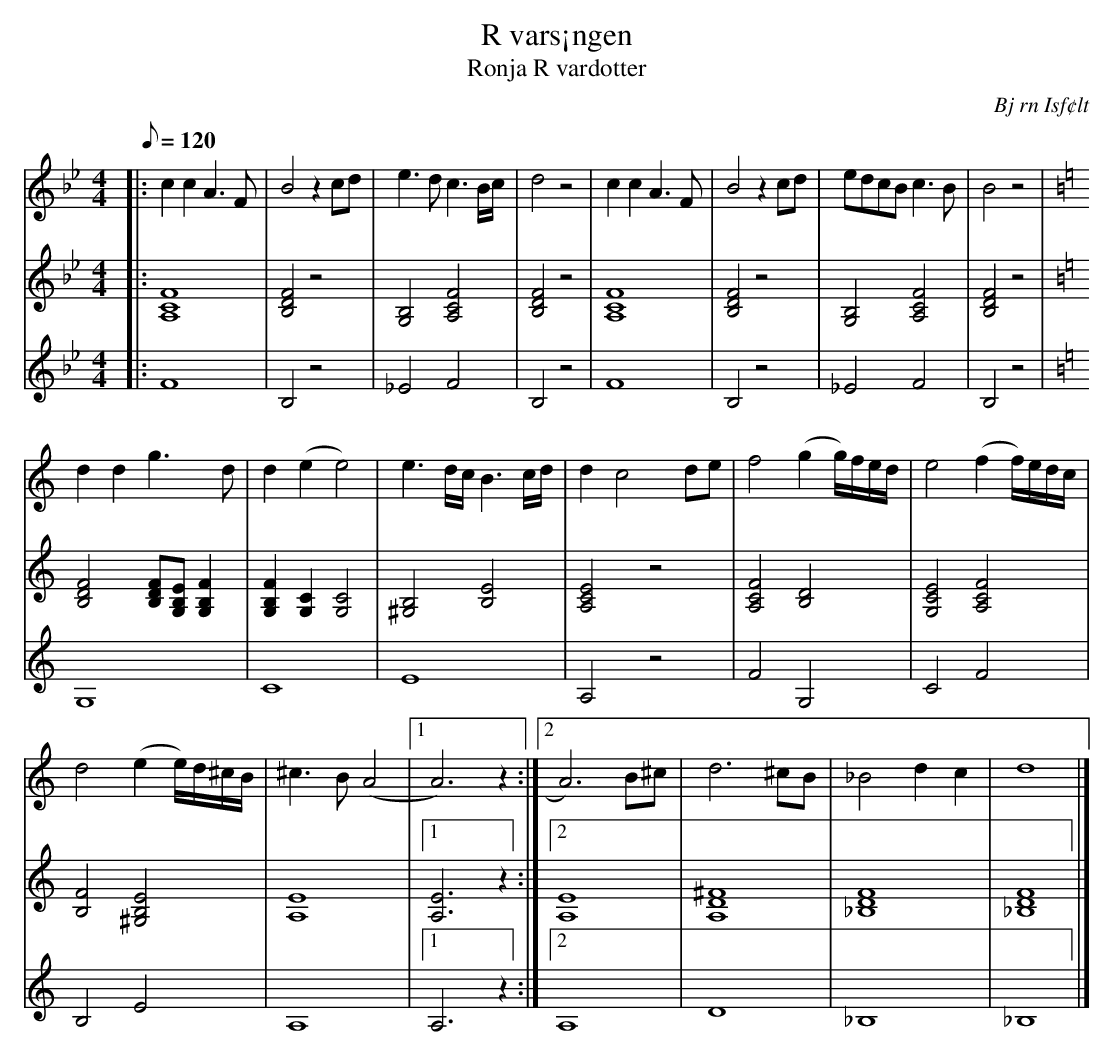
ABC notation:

X:1
T: R vars¡ngen
T: Ronja R vardotter
O: Bj rn Isf¢lt
M: 4/4
L: 1/8
K: Bb
Q: 120
V: 1
|: c2c2A2>F2 | B4z2cd | e2>d2 c3B/c/ | d4z4 | c2c2A3F | B4z2cd | edcBc2>B2 | B4z4 |
K: C
d2d2g2>d2 | d2(e2e4) | e3d/c/B3c/d/ | d2c4de | f4(g2g/)f/e/d/ | e4(f2f/)e/d/c/ |
d4(e2e/)d/^c/B/ | ^c3B(A4 |1 A6)z2 :|2 A6)B^c | d6^cB | _B4d2c2 | d8 |]
V: 2
|: [C8F8A,8] | [D4F4B,4] z4 | [G,4B,4][F4A,4C4] | [D4F4B,4]z4 | [C8F8A,8] | [D4F4B,4] z4 | [G,4B,4][C4F4A,4] | [D4F4B,4]z4 |
K: C
[D4F4B,4][DFB,][EG,B,][F2G,2B,2] | [F2G,2B,2][C2G,2][C4G,4] | [^G,4B,4][E4B,4] | [C4E4A,4]z4 | [C4F4A,4][D4B,4] | [C4E4G,4][C4F4A,4] |
[F4B,4][E4^G,4B,4] | [A,8E8] |1 [A,6E6]z2 :|2 [A,8E8] | [D8^F8A,8] | [D8F8_B,8] | [D8F8_B,8] |]
V: 3
|: F8 | B,4z4 | _E4F4 | B,4z4 | F8 | B,4z4 | _E4F4 | B,4z4 |
K: C
G,8 | C8 | E8 | A,4z4 | F4G,4 | C4F4 |
B,4E4 | A,8 |1 A,6z2 :|2 A,8 | D8 | _B,8 | _B,8 |]
